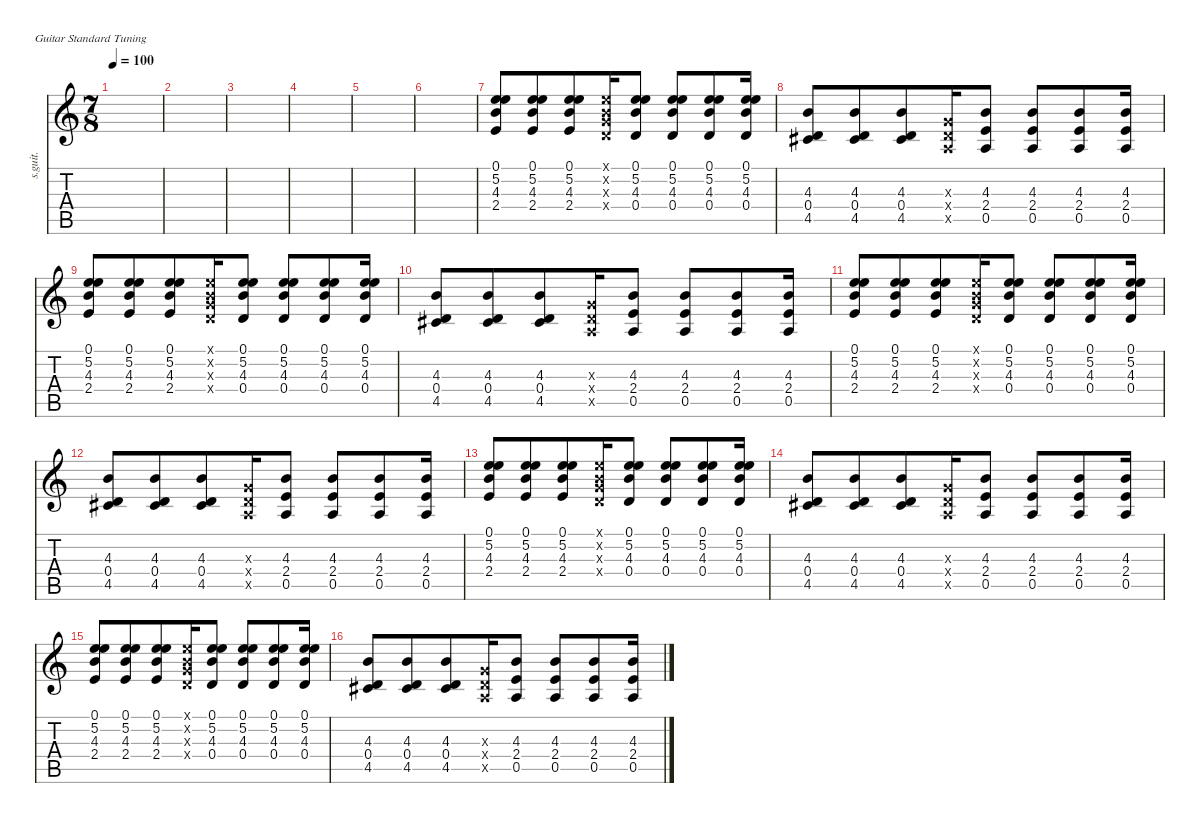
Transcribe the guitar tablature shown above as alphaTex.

\defaultSystemsLayout 4
\hideDynamics
\bracketExtendMode nobrackets
\otherSystemsTrackNameOrientation horizontal
\track ("Steel Guitar" "s.guit.") {instrument acousticguitarsteel}
\staff {score tabs}
\tuning (E4 B3 G3 D3 A2 E2)
\ts (7 8)
\tempo 100
\clef g2
\ks c
|
|
|
|
|
|
(2.4 4.3 5.2 0.1).8{beam Up} (2.4 4.3 5.2 0.1).8{beam Up} (2.4 4.3 5.2 0.1).8{beam Up} (0.1{x} 0.2{x} 0.3{x} 0.4{x}).16{beam Up} (0.4 4.3 5.2 0.1).8{beam Up} (0.4 4.3 5.2 0.1).8{beam Up} (0.4 4.3 5.2 0.1).8{beam Up} (0.4 4.3 5.2 0.1).16{beam Up} |
(0.4 4.3 4.5{acc #}).8{beam Up} (0.4 4.3 4.5{acc #}).8{beam Up} (0.4 4.3 4.5{acc #}).8{beam Up} (0.3{x} 0.4{x} 0.5{x}).16{beam Up} (2.4 4.3 0.5).8{beam Up} (2.4 4.3 0.5).8{beam Up} (2.4 4.3 0.5).8{beam Up} (2.4 4.3 0.5).16{beam Up} |
(2.4 4.3 5.2 0.1).8{beam Up} (2.4 4.3 5.2 0.1).8{beam Up} (2.4 4.3 5.2 0.1).8{beam Up} (0.1{x} 0.2{x} 0.3{x} 0.4{x}).16{beam Up} (0.4 4.3 5.2 0.1).8{beam Up} (0.4 4.3 5.2 0.1).8{beam Up} (0.4 4.3 5.2 0.1).8{beam Up} (0.4 4.3 5.2 0.1).16{beam Up} |
(0.4 4.3 4.5{acc #}).8{beam Up} (0.4 4.3 4.5{acc #}).8{beam Up} (0.4 4.3 4.5{acc #}).8{beam Up} (0.3{x} 0.4{x} 0.5{x}).16{beam Up} (2.4 4.3 0.5).8{beam Up} (2.4 4.3 0.5).8{beam Up} (2.4 4.3 0.5).8{beam Up} (2.4 4.3 0.5).16{beam Up} |
(2.4 4.3 5.2 0.1).8{beam Up} (2.4 4.3 5.2 0.1).8{beam Up} (2.4 4.3 5.2 0.1).8{beam Up} (0.1{x} 0.2{x} 0.3{x} 0.4{x}).16{beam Up} (0.4 4.3 5.2 0.1).8{beam Up} (0.4 4.3 5.2 0.1).8{beam Up} (0.4 4.3 5.2 0.1).8{beam Up} (0.4 4.3 5.2 0.1).16{beam Up} |
(0.4 4.3 4.5{acc #}).8{beam Up} (0.4 4.3 4.5{acc #}).8{beam Up} (0.4 4.3 4.5{acc #}).8{beam Up} (0.3{x} 0.4{x} 0.5{x}).16{beam Up} (2.4 4.3 0.5).8{beam Up} (2.4 4.3 0.5).8{beam Up} (2.4 4.3 0.5).8{beam Up} (2.4 4.3 0.5).16{beam Up} |
(2.4 4.3 5.2 0.1).8{beam Up} (2.4 4.3 5.2 0.1).8{beam Up} (2.4 4.3 5.2 0.1).8{beam Up} (0.1{x} 0.2{x} 0.3{x} 0.4{x}).16{beam Up} (0.4 4.3 5.2 0.1).8{beam Up} (0.4 4.3 5.2 0.1).8{beam Up} (0.4 4.3 5.2 0.1).8{beam Up} (0.4 4.3 5.2 0.1).16{beam Up} |
(0.4 4.3 4.5{acc #}).8{beam Up} (0.4 4.3 4.5{acc #}).8{beam Up} (0.4 4.3 4.5{acc #}).8{beam Up} (0.3{x} 0.4{x} 0.5{x}).16{beam Up} (2.4 4.3 0.5).8{beam Up} (2.4 4.3 0.5).8{beam Up} (2.4 4.3 0.5).8{beam Up} (2.4 4.3 0.5).16{beam Up} |
(2.4 4.3 5.2 0.1).8{beam Up} (2.4 4.3 5.2 0.1).8{beam Up} (2.4 4.3 5.2 0.1).8{beam Up} (0.1{x} 0.2{x} 0.3{x} 0.4{x}).16{beam Up} (0.4 4.3 5.2 0.1).8{beam Up} (0.4 4.3 5.2 0.1).8{beam Up} (0.4 4.3 5.2 0.1).8{beam Up} (0.4 4.3 5.2 0.1).16{beam Up} |
(0.4 4.3 4.5{acc #}).8{beam Up} (0.4 4.3 4.5{acc #}).8{beam Up} (0.4 4.3 4.5{acc #}).8{beam Up} (0.3{x} 0.4{x} 0.5{x}).16{beam Up} (2.4 4.3 0.5).8{beam Up} (2.4 4.3 0.5).8{beam Up} (2.4 4.3 0.5).8{beam Up} (2.4 4.3 0.5).16{beam Up}
